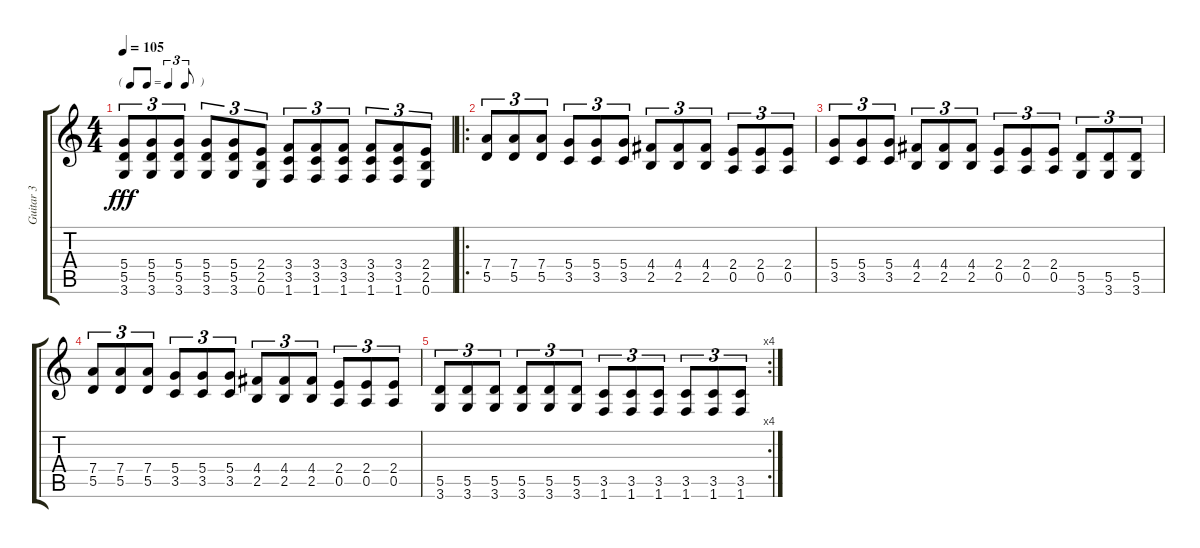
\track ("Guitar 3" "Guitar 3") {instrument distortionguitar}
\staff {score tabs}
\tuning (E4 B3 G3 D3 A2 E2) {hide}
\ts (4 4)
\tf triplet8th
\tempo 105
\clef g2
\ks c
(5.4 5.5 3.6).8{tu (3 2) dy fff} (5.4 5.5 3.6).8{tu (3 2)} (5.4 5.5 3.6).8{tu (3 2)} (5.4 5.5 3.6).8{tu (3 2)} (5.4 5.5 3.6).8{tu (3 2)} (2.4 2.5 0.6).8{tu (3 2)} (3.4 3.5 1.6).8{tu (3 2)} (3.4 3.5 1.6).8{tu (3 2)} (3.4 3.5 1.6).8{tu (3 2)} (3.4 3.5 1.6).8{tu (3 2)} (3.4 3.5 1.6).8{tu (3 2)} (2.4 2.5 0.6).8{tu (3 2)} |
\ro
(7.4 5.5).8{tu (3 2)} (7.4 5.5).8{tu (3 2)} (7.4 5.5).8{tu (3 2)} (5.4 3.5).8{tu (3 2)} (5.4 3.5).8{tu (3 2)} (5.4 3.5).8{tu (3 2)} (4.4 2.5).8{tu (3 2)} (4.4 2.5).8{tu (3 2)} (4.4 2.5).8{tu (3 2)} (2.4 0.5).8{tu (3 2)} (2.4 0.5).8{tu (3 2)} (2.4 0.5).8{tu (3 2)} |
(5.4 3.5).8{tu (3 2)} (5.4 3.5).8{tu (3 2)} (5.4 3.5).8{tu (3 2)} (4.4 2.5).8{tu (3 2)} (4.4 2.5).8{tu (3 2)} (4.4 2.5).8{tu (3 2)} (2.4 0.5).8{tu (3 2)} (2.4 0.5).8{tu (3 2)} (2.4 0.5).8{tu (3 2)} (5.5 3.6).8{tu (3 2)} (5.5 3.6).8{tu (3 2)} (5.5 3.6).8{tu (3 2)} |
(7.4 5.5).8{tu (3 2)} (7.4 5.5).8{tu (3 2)} (7.4 5.5).8{tu (3 2)} (5.4 3.5).8{tu (3 2)} (5.4 3.5).8{tu (3 2)} (5.4 3.5).8{tu (3 2)} (4.4 2.5).8{tu (3 2)} (4.4 2.5).8{tu (3 2)} (4.4 2.5).8{tu (3 2)} (2.4 0.5).8{tu (3 2)} (2.4 0.5).8{tu (3 2)} (2.4 0.5).8{tu (3 2)} |
\rc 4
(5.5 3.6).8{tu (3 2)} (5.5 3.6).8{tu (3 2)} (5.5 3.6).8{tu (3 2)} (5.5 3.6).8{tu (3 2)} (5.5 3.6).8{tu (3 2)} (5.5 3.6).8{tu (3 2)} (3.5 1.6).8{tu (3 2)} (3.5 1.6).8{tu (3 2)} (3.5 1.6).8{tu (3 2)} (3.5 1.6).8{tu (3 2)} (3.5 1.6).8{tu (3 2)} (3.5 1.6).8{tu (3 2)}
